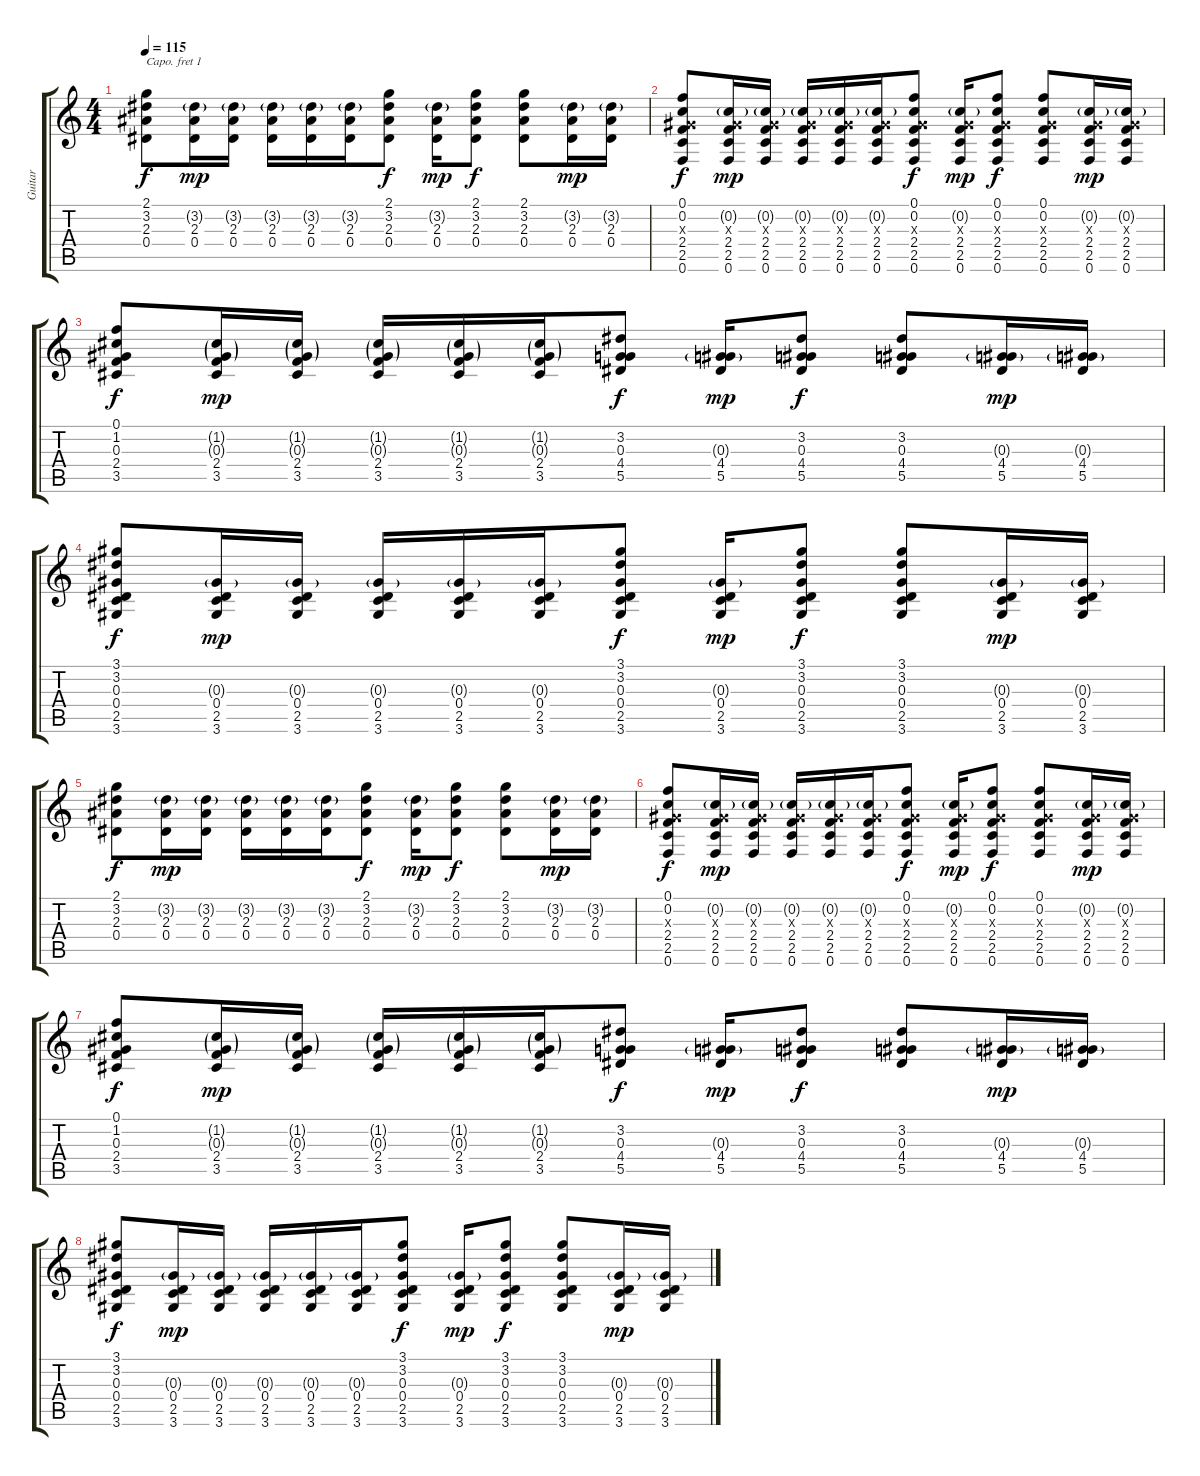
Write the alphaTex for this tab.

\track ("Guitar" "Guitar") {instrument acousticguitarsteel}
\staff {score tabs}
\capo 1
\tuning (E4 B3 G3 D3 A2 E2) {hide}
\ts (4 4)
\tempo 115
\clef g2
\ks c
(2.1 3.2 2.3 0.4).8{dy f} (3.2{g} 2.3 0.4).16{dy mp} (3.2{g} 2.3 0.4).16 (3.2{g} 2.3 0.4).16 (3.2{g} 2.3 0.4).16 (3.2{g} 2.3 0.4).16 (2.1 3.2 2.3 0.4).8{dy f} (3.2{g} 2.3 0.4).16{dy mp} (2.1 3.2 2.3 0.4).8{dy f} (2.1 3.2 2.3 0.4).8 (3.2{g} 2.3 0.4).16{dy mp} (3.2{g} 2.3 0.4).16 |
(0.1 0.2 0.3{x} 2.4 2.5 0.6).8{dy f} (0.2{g} 0.3{x} 2.4 2.5 0.6).16{dy mp} (0.2{g} 0.3{x} 2.4 2.5 0.6).16 (0.2{g} 0.3{x} 2.4 2.5 0.6).16 (0.2{g} 0.3{x} 2.4 2.5 0.6).16 (0.2{g} 0.3{x} 2.4 2.5 0.6).16 (0.1 0.2 0.3{x} 2.4 2.5 0.6).8{dy f} (0.2{g} 0.3{x} 2.4 2.5 0.6).16{dy mp} (0.1 0.2 0.3{x} 2.4 2.5 0.6).8{dy f} (0.1 0.2 0.3{x} 2.4 2.5 0.6).8 (0.2{g} 0.3{x} 2.4 2.5 0.6).16{dy mp} (0.2{g} 0.3{x} 2.4 2.5 0.6).16 |
(0.1 1.2 0.3 2.4 3.5).8{dy f} (1.2{g} 0.3{g} 2.4 3.5).16{dy mp} (1.2{g} 0.3{g} 2.4 3.5).16 (1.2{g} 0.3{g} 2.4 3.5).16 (1.2{g} 0.3{g} 2.4 3.5).16 (1.2{g} 0.3{g} 2.4 3.5).16 (3.2 0.3 4.4 5.5).8{dy f} (0.3{g} 4.4 5.5).16{dy mp} (3.2 0.3 4.4 5.5).8{dy f} (3.2 0.3 4.4 5.5).8 (0.3{g} 4.4 5.5).16{dy mp} (0.3{g} 4.4 5.5).16 |
(3.1 3.2 0.3 0.4 2.5 3.6).8{dy f} (0.3{g} 0.4 2.5 3.6).16{dy mp} (0.3{g} 0.4 2.5 3.6).16 (0.3{g} 0.4 2.5 3.6).16 (0.3{g} 0.4 2.5 3.6).16 (0.3{g} 0.4 2.5 3.6).16 (3.1 3.2 0.3 0.4 2.5 3.6).8{dy f} (0.3{g} 0.4 2.5 3.6).16{dy mp} (3.1 3.2 0.3 0.4 2.5 3.6).8{dy f} (3.1 3.2 0.3 0.4 2.5 3.6).8 (0.3{g} 0.4 2.5 3.6).16{dy mp} (0.3{g} 0.4 2.5 3.6).16 |
(2.1 3.2 2.3 0.4).8{dy f} (3.2{g} 2.3 0.4).16{dy mp} (3.2{g} 2.3 0.4).16 (3.2{g} 2.3 0.4).16 (3.2{g} 2.3 0.4).16 (3.2{g} 2.3 0.4).16 (2.1 3.2 2.3 0.4).8{dy f} (3.2{g} 2.3 0.4).16{dy mp} (2.1 3.2 2.3 0.4).8{dy f} (2.1 3.2 2.3 0.4).8 (3.2{g} 2.3 0.4).16{dy mp} (3.2{g} 2.3 0.4).16 |
(0.1 0.2 0.3{x} 2.4 2.5 0.6).8{dy f} (0.2{g} 0.3{x} 2.4 2.5 0.6).16{dy mp} (0.2{g} 0.3{x} 2.4 2.5 0.6).16 (0.2{g} 0.3{x} 2.4 2.5 0.6).16 (0.2{g} 0.3{x} 2.4 2.5 0.6).16 (0.2{g} 0.3{x} 2.4 2.5 0.6).16 (0.1 0.2 0.3{x} 2.4 2.5 0.6).8{dy f} (0.2{g} 0.3{x} 2.4 2.5 0.6).16{dy mp} (0.1 0.2 0.3{x} 2.4 2.5 0.6).8{dy f} (0.1 0.2 0.3{x} 2.4 2.5 0.6).8 (0.2{g} 0.3{x} 2.4 2.5 0.6).16{dy mp} (0.2{g} 0.3{x} 2.4 2.5 0.6).16 |
(0.1 1.2 0.3 2.4 3.5).8{dy f} (1.2{g} 0.3{g} 2.4 3.5).16{dy mp} (1.2{g} 0.3{g} 2.4 3.5).16 (1.2{g} 0.3{g} 2.4 3.5).16 (1.2{g} 0.3{g} 2.4 3.5).16 (1.2{g} 0.3{g} 2.4 3.5).16 (3.2 0.3 4.4 5.5).8{dy f} (0.3{g} 4.4 5.5).16{dy mp} (3.2 0.3 4.4 5.5).8{dy f} (3.2 0.3 4.4 5.5).8 (0.3{g} 4.4 5.5).16{dy mp} (0.3{g} 4.4 5.5).16 |
(3.1 3.2 0.3 0.4 2.5 3.6).8{dy f} (0.3{g} 0.4 2.5 3.6).16{dy mp} (0.3{g} 0.4 2.5 3.6).16 (0.3{g} 0.4 2.5 3.6).16 (0.3{g} 0.4 2.5 3.6).16 (0.3{g} 0.4 2.5 3.6).16 (3.1 3.2 0.3 0.4 2.5 3.6).8{dy f} (0.3{g} 0.4 2.5 3.6).16{dy mp} (3.1 3.2 0.3 0.4 2.5 3.6).8{dy f} (3.1 3.2 0.3 0.4 2.5 3.6).8 (0.3{g} 0.4 2.5 3.6).16{dy mp} (0.3{g} 0.4 2.5 3.6).16
